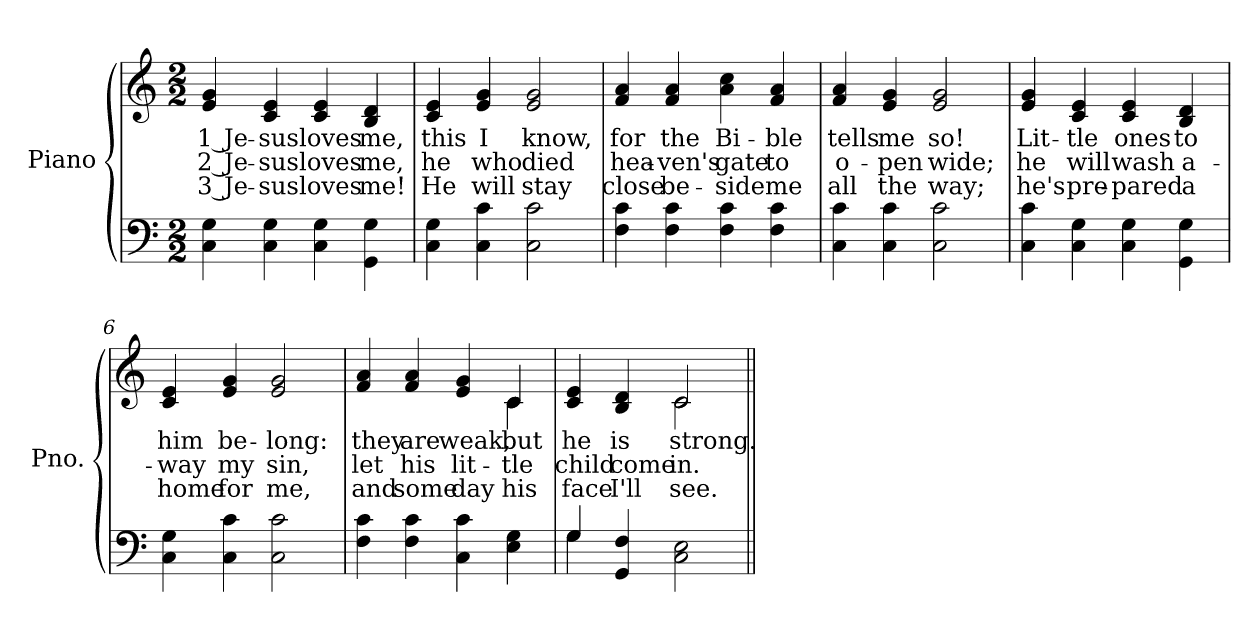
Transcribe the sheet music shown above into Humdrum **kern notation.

**kern	**kern	**text	**text	**text
*part2	*part1	*part1	*part1	*part1
*staff2	*staff1	*staff1	*staff1	*staff1
*I"Piano	*I"Piano	*	*	*
*I'Pno.	*I'Pno.	*	*	*
!!LO:PB:g=z
*clefF4	*clefG2	*	*	*
*k[]	*k[]	*	*	*
*C:	*C:	*	*	*
*M2/2	*M2/2	*	*	*
=1	=1	=1	=1	=1
!	!	!LO:LY:b:color=#000000	!LO:LY:b:color=#000000	!LO:LY:b:color=#000000
4Ci\ 4Gi	4ei/ 4gi	1 Je-	2 Je-	3 Je-
!	!	!LO:LY:b:color=#000000	!LO:LY:b:color=#000000	!LO:LY:b:color=#000000
4Ci\ 4Gi	4ci/ 4ei	-sus	-sus	-sus
!	!	!LO:LY:b:color=#000000	!LO:LY:b:color=#000000	!LO:LY:b:color=#000000
4Ci\ 4Gi	4ci/ 4ei	loves	loves	loves
!	!	!LO:LY:b:color=#000000	!LO:LY:b:color=#000000	!LO:LY:b:color=#000000
4GGi\ 4Gi	4Bi/ 4di	me,	me,	me!
=2	=2	=2	=2	=2
!	!	!LO:LY:b:color=#000000	!LO:LY:b:color=#000000	!LO:LY:b:color=#000000
4Ci\ 4Gi	4ci/ 4ei	this	he	He
!	!	!LO:LY:b:color=#000000	!LO:LY:b:color=#000000	!LO:LY:b:color=#000000
4Ci\ 4ci	4ei/ 4gi	I	who	will
!	!	!LO:LY:b:color=#000000	!LO:LY:b:color=#000000	!LO:LY:b:color=#000000
2Ci\ 2ci	2ei/ 2gi	know,	died	stay
=3	=3	=3	=3	=3
!	!	!LO:LY:b:color=#000000	!LO:LY:b:color=#000000	!LO:LY:b:color=#000000
4Fi\ 4ci	4fi/ 4ai	for	hea-	close
!	!	!LO:LY:b:color=#000000	!LO:LY:b:color=#000000	!LO:LY:b:color=#000000
4Fi\ 4ci	4fi/ 4ai	the	-ven's	be-
!	!	!LO:LY:b:color=#000000	!LO:LY:b:color=#000000	!LO:LY:b:color=#000000
4Fi\ 4ci	4ai\ 4cci	Bi-	gate	-side
!	!	!LO:LY:b:color=#000000	!LO:LY:b:color=#000000	!LO:LY:b:color=#000000
4Fi\ 4ci	4fi/ 4ai	-ble	to	me
=4	=4	=4	=4	=4
!	!	!LO:LY:b:color=#000000	!LO:LY:b:color=#000000	!LO:LY:b:color=#000000
4Ci\ 4ci	4fi/ 4ai	tells	o-	all
!	!	!LO:LY:b:color=#000000	!LO:LY:b:color=#000000	!LO:LY:b:color=#000000
4Ci\ 4ci	4ei/ 4gi	me	-pen	the
!	!	!LO:LY:b:color=#000000	!LO:LY:b:color=#000000	!LO:LY:b:color=#000000
2Ci\ 2ci	2ei/ 2gi	so!	wide;	way;
!!LO:LB:g=z
=5	=5	=5	=5	=5
!	!	!LO:LY:b:color=#000000	!LO:LY:b:color=#000000	!LO:LY:b:color=#000000
4Ci\ 4ci	4ei/ 4gi	Lit-	he	he's
!	!	!LO:LY:b:color=#000000	!LO:LY:b:color=#000000	!LO:LY:b:color=#000000
4Ci\ 4Gi	4ci/ 4ei	-tle	will	pre-
!	!	!LO:LY:b:color=#000000	!LO:LY:b:color=#000000	!LO:LY:b:color=#000000
4Ci\ 4Gi	4ci/ 4ei	ones	wash	-pared
!	!	!LO:LY:b:color=#000000	!LO:LY:b:color=#000000	!LO:LY:b:color=#000000
4GGi\ 4Gi	4Bi/ 4di	to	a-	a
=6	=6	=6	=6	=6
!	!	!LO:LY:b:color=#000000	!LO:LY:b:color=#000000	!LO:LY:b:color=#000000
4Ci\ 4Gi	4ci/ 4ei	him	-way	home
!	!	!LO:LY:b:color=#000000	!LO:LY:b:color=#000000	!LO:LY:b:color=#000000
4Ci\ 4ci	4ei/ 4gi	be-	my	for
!	!	!LO:LY:b:color=#000000	!LO:LY:b:color=#000000	!LO:LY:b:color=#000000
2Ci\ 2ci	2ei/ 2gi	-long:	sin,	me,
=7	=7	=7	=7	=7
!	!	!LO:LY:b:color=#000000	!LO:LY:b:color=#000000	!LO:LY:b:color=#000000
*	*^	*	*	*
4Fi\ 4ci	4fi/ 4ai	2.ryy	they	let	and
!	!	!	!LO:LY:b:color=#000000	!LO:LY:b:color=#000000	!LO:LY:b:color=#000000
4Fi\ 4ci	4fi/ 4ai	.	are	his	some
!	!	!	!LO:LY:b:color=#000000	!LO:LY:b:color=#000000	!LO:LY:b:color=#000000
4Ci\ 4ci	4ei/ 4gi	.	weak,	lit-	day
!	!	!	!LO:LY:b:color=#000000	!LO:LY:b:color=#000000	!LO:LY:b:color=#000000
4Ei\ 4Gi	4ci/	4ci\	but	-tle	his
!!LO:LB:g=z	!!
=8	=8	=8	=8	=8	=8
*^	*	*	*	*	*
!	!	!	!	!LO:LY:b:color=#000000	!LO:LY:b:color=#000000	!LO:LY:b:color=#000000
4Gi/	4Gi\	4ci/ 4ei	2ryy	he	child	face
!	!	!	!	!LO:LY:b:color=#000000	!LO:LY:b:color=#000000	!LO:LY:b:color=#000000
4GGi/ 4Fi	2.ryy	4Bi/ 4di	.	is	come	I'll
!	!	!	!	!LO:LY:b:color=#000000	!LO:LY:b:color=#000000	!LO:LY:b:color=#000000
2Ci\ 2Ei	.	2ci/	2ci\	strong.	in.	see.
*v	*v	*	*	*	*	*
*	*v	*v	*	*	*
=||	=||	=||	=||	=||
*-	*-	*-	*-	*-
